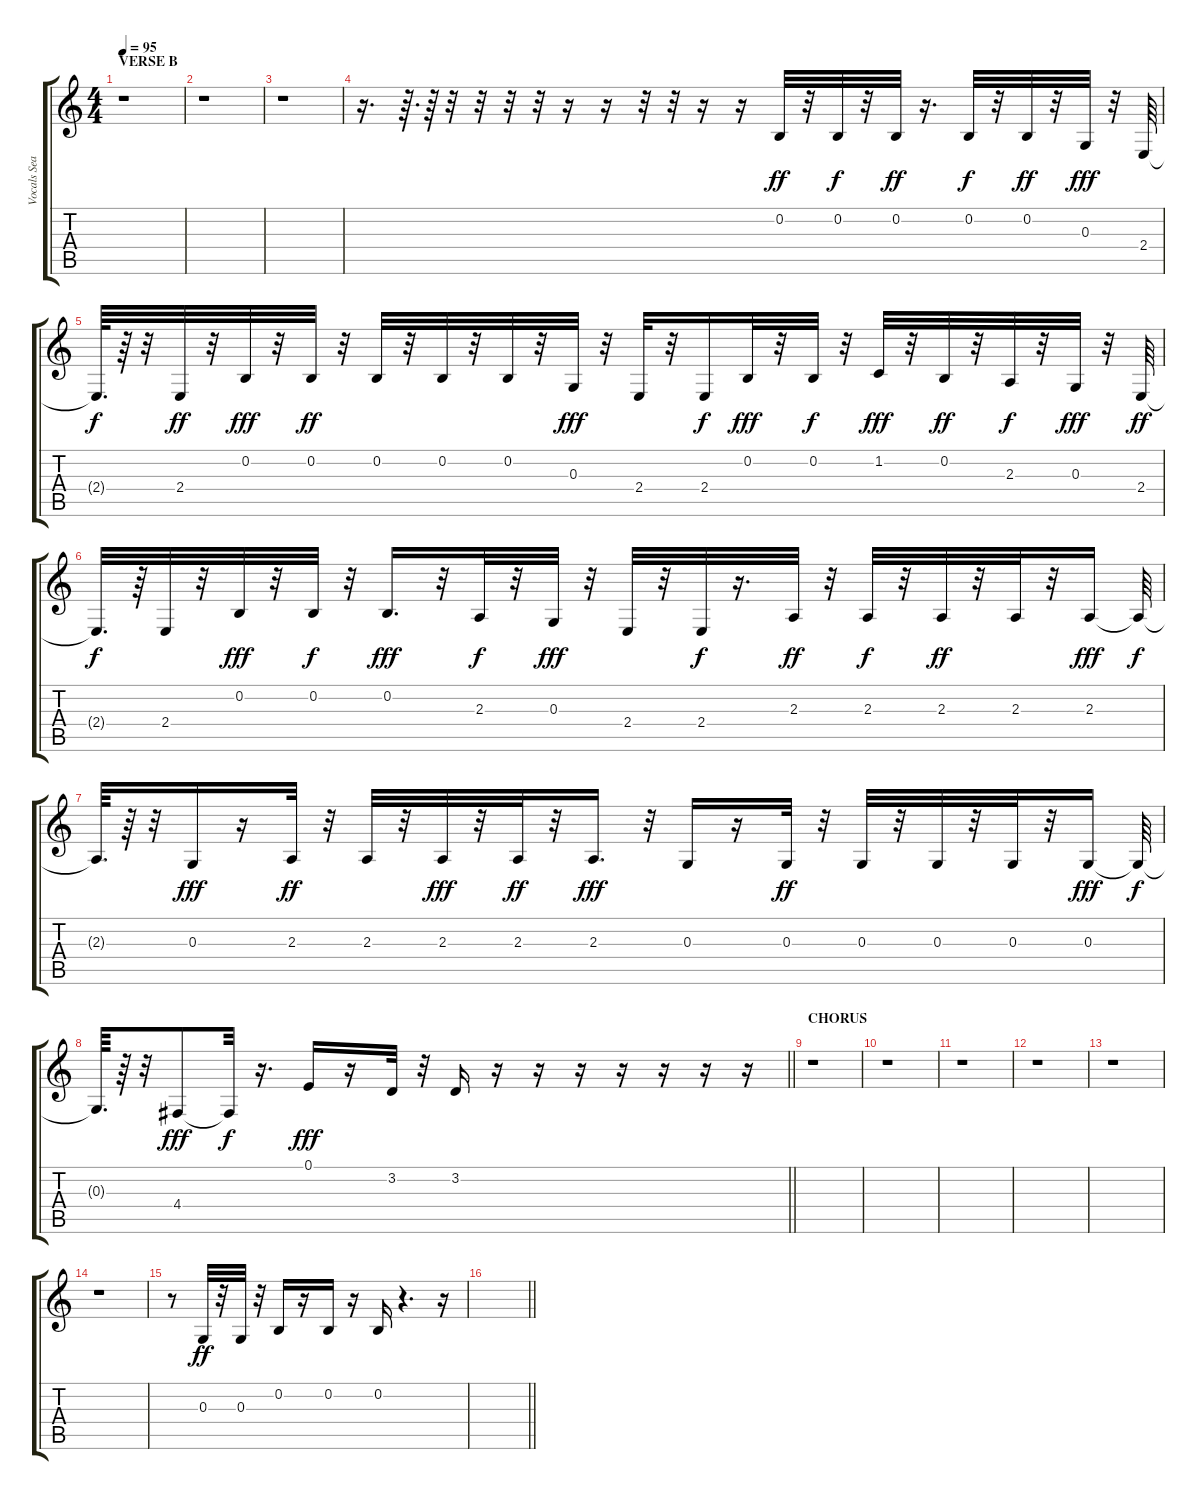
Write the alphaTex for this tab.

\track ("Vocals Sean Paul" "Vocals Sea") {instrument lead2sawtooth}
\staff {score tabs}
\tuning (E4 B3 G3 D3 A2 E2) {hide}
\ts (4 4)
\section ("" "VERSE B")
\tempo 95
\clef g2
\ks c
r.1{dy fff} |
r.1 |
r.1 |
r.16{d} r.64{d} r.64 r.32 r.32 r.32 r.32 r.16 r.16 r.32 r.32 r.16 r.16 0.2.32{dy ff} r.32 0.2.32{dy f} r.32 0.2.32{dy ff} r.16{d} 0.2.32{dy f} r.32 0.2.32{dy ff} r.32 0.3.32{dy fff} r.32 2.4.64 |
2.4{t}.64{d dy f} r.64 r.32 2.4.32{dy ff} r.32 0.2.32{dy fff} r.32 0.2.32{dy ff} r.32 0.2.32 r.32 0.2.32 r.32 0.2.32 r.32 0.3.32{dy fff} r.32 2.4.32 r.32 2.4.16{dy f} 0.2.32{dy fff} r.32 0.2.32{dy f} r.32 1.2.32{dy fff} r.32 0.2.32{dy ff} r.32 2.3.32{dy f} r.32 0.3.32{dy fff} r.32 2.4.64{dy ff} |
2.4{t}.32{d dy f} r.64 2.4.32 r.32 0.2.32{dy fff} r.32 0.2.32{dy f} r.32 0.2.16{d dy fff} r.32 2.3.32{dy f} r.32 0.3.32{dy fff} r.32 2.4.32 r.32 2.4.32{dy f} r.16{d} 2.3.32{dy ff} r.32 2.3.32{dy f} r.32 2.3.32{dy ff} r.32 2.3.32 r.32 2.3.16{dy fff} 2.3{t}.64{dy f} |
2.3{t}.64{d} r.64 r.32 0.3.16{dy fff} r.16 2.3.32{dy ff} r.32 2.3.32 r.32 2.3.32{dy fff} r.32 2.3.32{dy ff} r.32 2.3.16{d dy fff} r.32 0.3.16 r.16 0.3.32{dy ff} r.32 0.3.32 r.32 0.3.32 r.32 0.3.32 r.32 0.3.16{dy fff} 0.3{t}.64{dy f} |
\barLineRight lightlight
0.3{t}.64{d} r.64 r.32 4.4.8{dy fff} 4.4{t}.32{dy f} r.16{d} 0.1.16{dy fff} r.16 3.2.32 r.32 3.2.16 r.16 r.16 r.16 r.16 r.16 r.16 r.16 |
\section ("" "CHORUS")
r.1 |
r.1 |
r.1 |
r.1 |
r.1 |
r.1 |
r.8 0.3.32{dy ff} r.32 0.3.32 r.32 0.2.16 r.16 0.2.16 r.16 0.2.16 r.4{d} r.16 |
\barLineRight lightlight
